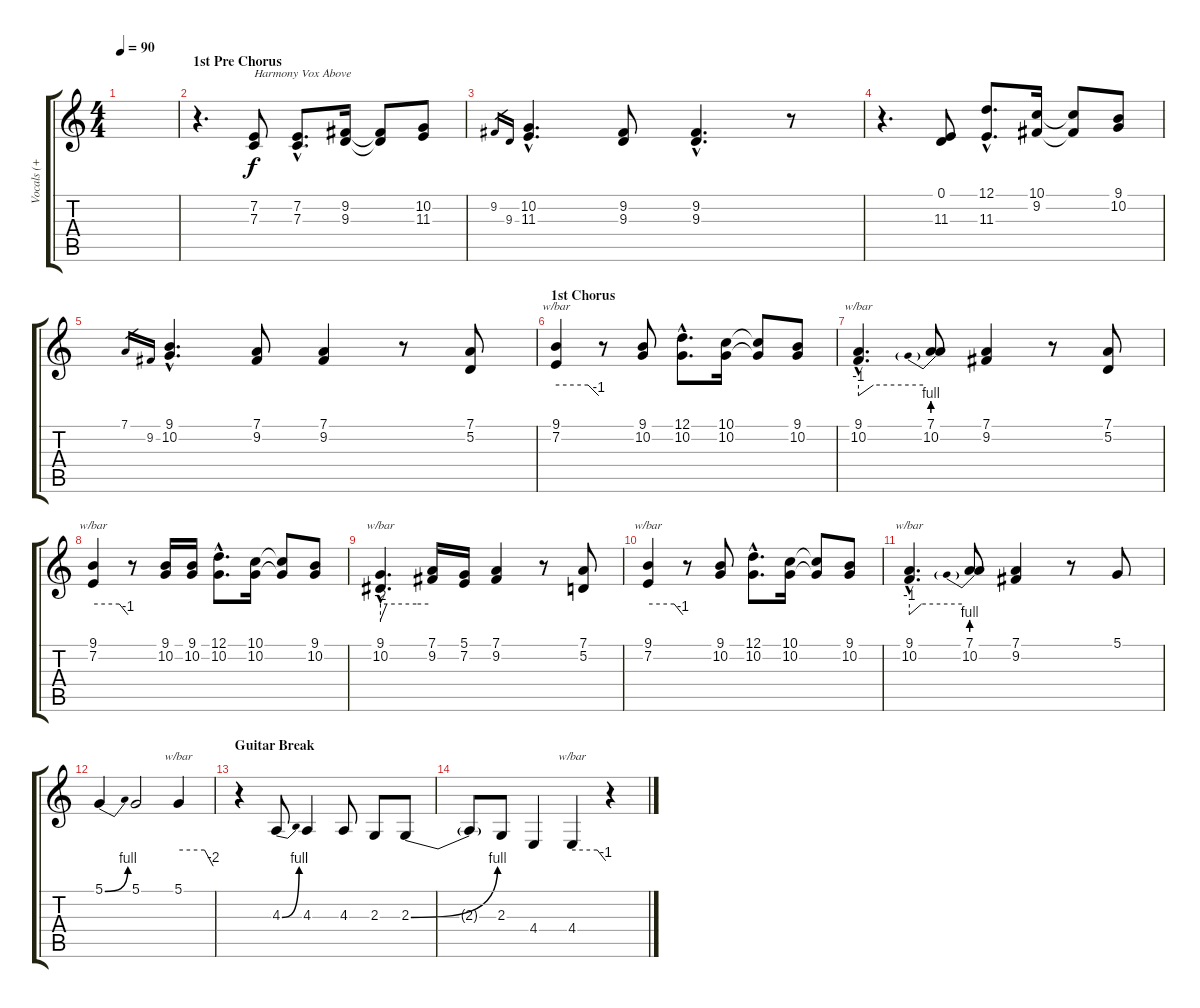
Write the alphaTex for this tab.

\track ("Vocals (+ Harmony)" "Vocals (+ ") {instrument tenorsax}
\staff {score tabs}
\tuning (D4 A3 F3 C3 G2 D2) {hide}
\ts (4 4)
\tempo 90
\clef g2
\ks c
|
\section ("" "1st Pre Chorus")
r.4{d} (7.2 7.3).8{txt "Harmony Vox Above"} (7.2{hac} 7.3{hac}).8{d} (9.2 9.3).16 (9.2{t} 9.3{t}).8 (10.2 11.3).8 |
9.2.16{gr} 9.3.16{gr} (10.2{hac} 11.3{hac}).4{d} (9.2 9.3).8 (9.2{hac} 9.3{hac}).4{d} r.8 |
r.4{d} (0.1 11.3).8 (12.1{hac} 11.3{hac}).8{d} (10.1 9.2).16 (10.1{t} 9.2{t}).8 (9.1 10.2).8 |
7.1.16{gr} 9.2.16{gr} (9.1{hac} 10.2{hac}).4{d} (7.1 9.2).8 (7.1 9.2).4 r.8 (7.1 5.2).8 |
\section ("" "1st Chorus")
(9.1 7.2).4{tbe (custom default 0 0 45 0 60 -4)} r.8 (9.1 10.2).8 (12.1{hac} 10.2{hac}).8{d} (10.1 10.2).16 (10.1{t} 10.2{t}).8 (9.1 10.2).8 |
(9.1{hac} 10.2{hac}).4{d tbe (custom default 0 -4 14 0 60 0)} (7.1 10.2{be (prebend 0 4 60 4)}).8 (7.1 9.2).4 r.8 (7.1 5.2).8 |
(9.1 7.2).4{tbe (custom default 0 0 45 0 60 -4)} r.8 (9.1 10.2).16 (9.1 10.2).16 (12.1{hac} 10.2{hac}).8{d} (10.1 10.2).16 (10.1{t} 10.2{t}).8 (9.1 10.2).8 |
(9.1{hac} 10.2{hac}).4{d tbe (custom default 0 -8 8 0 45 0 60 0)} (7.1 9.2).16 (5.1 7.2).16 (7.1 9.2).4 r.8 (7.1 5.2).8 |
(9.1 7.2).4{tbe (custom default 0 0 45 0 60 -4)} r.8 (9.1 10.2).8 (12.1{hac} 10.2{hac}).8{d} (10.1 10.2).16 (10.1{t} 10.2{t}).8 (9.1 10.2).8 |
(9.1{hac} 10.2{hac}).4{d tbe (custom default 0 -4 14 0 60 0)} (7.1 10.2{be (prebend 0 4 60 4)}).8 (7.1 9.2).4 r.8 5.1.8 |
5.1{be (bend 0 0 60 4)}.4 5.1.2 5.1.4{tbe (custom default 0 0 45 0 60 -8)} |
\section ("" "Guitar Break")
r.4 4.3{be (bend 0 0 60 4)}.8 4.3.4 4.3.8 2.3.8 2.3{be (bend 0 0 60 4)}.8 |
2.3{t}.8 2.3.8 4.4.4 4.4.4{tbe (custom default 0 0 45 0 60 -4)} r.4
